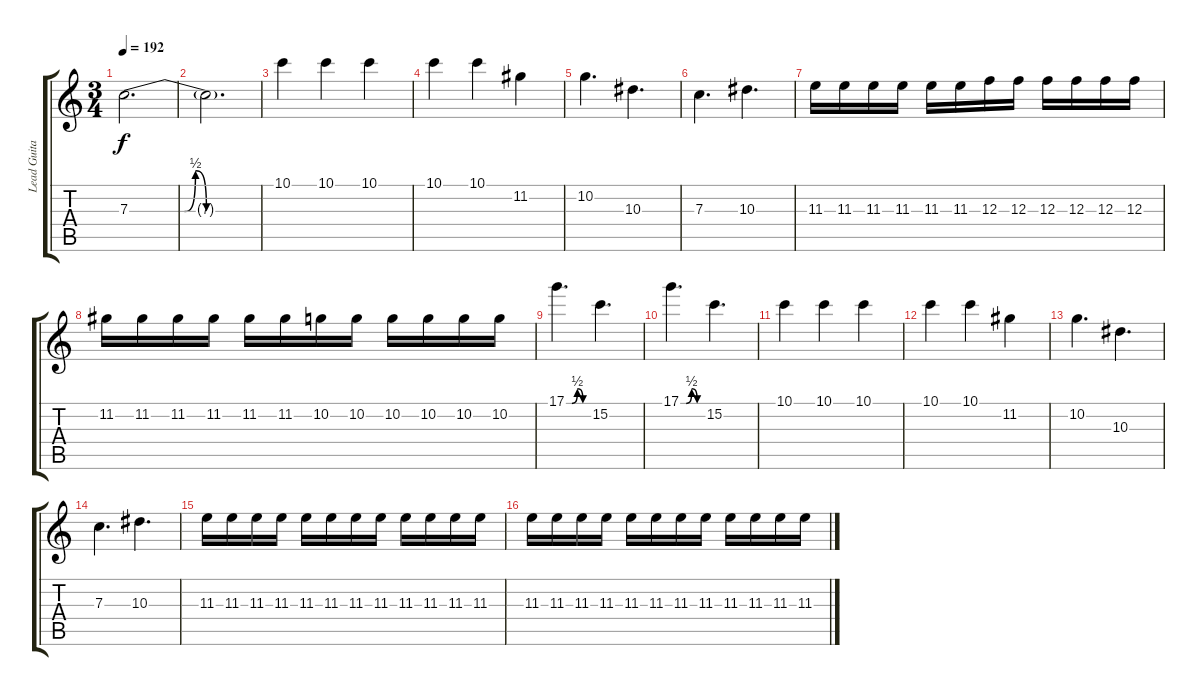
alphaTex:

\track ("Lead Guitar" "Lead Guita") {instrument distortionguitar}
\staff {score tabs}
\tuning (D4 A3 F3 C3 G2 C2) {hide}
\ts (3 4)
\tempo 192
\clef g2
\ks c
7.3{be (custom 0 0 25 0 30 2 35 0 45 0 60 0)}.2{d dy f} |
7.3{t}.2{d} |
10.1.4 10.1.4 10.1.4 |
10.1.4 10.1.4 11.2.4 |
10.2.4{d} 10.3.4{d} |
7.3.4{d} 10.3.4{d} |
11.3.16 11.3.16 11.3.16 11.3.16 11.3.16 11.3.16 12.3.16 12.3.16 12.3.16 12.3.16 12.3.16 12.3.16 |
11.2.16 11.2.16 11.2.16 11.2.16 11.2.16 11.2.16 10.2.16 10.2.16 10.2.16 10.2.16 10.2.16 10.2.16 |
17.1{be (custom 0 0 15 0 30 2 45 0 60 0)}.4{d} 15.2.4{d} |
17.1{be (custom 0 0 15 0 30 2 45 0 60 0)}.4{d} 15.2.4{d} |
10.1.4 10.1.4 10.1.4 |
10.1.4 10.1.4 11.2.4 |
10.2.4{d} 10.3.4{d} |
7.3.4{d} 10.3.4{d} |
11.3.16 11.3.16 11.3.16 11.3.16 11.3.16 11.3.16 11.3.16 11.3.16 11.3.16 11.3.16 11.3.16 11.3.16 |
11.3.16 11.3.16 11.3.16 11.3.16 11.3.16 11.3.16 11.3.16 11.3.16 11.3.16 11.3.16 11.3.16 11.3.16
